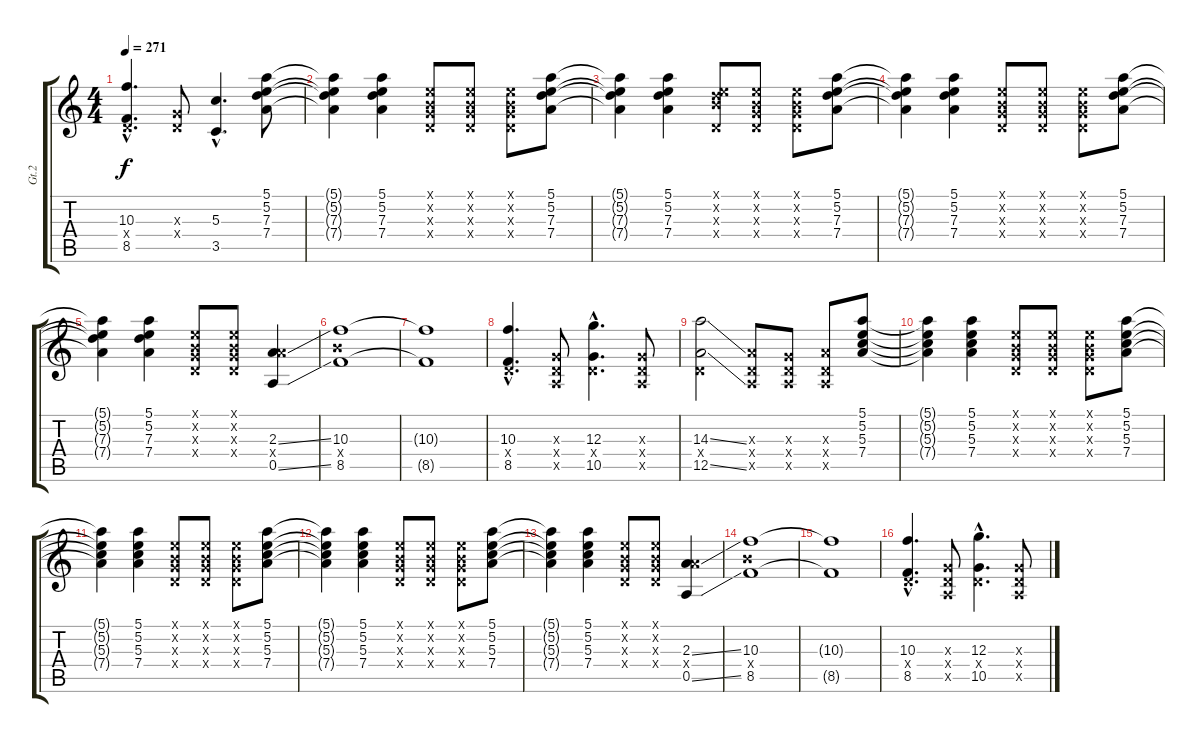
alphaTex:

\track ("Gt.2" "Gt.2") {instrument distortionguitar}
\staff {score tabs}
\tuning (E4 B3 G3 D3 A2 E2) {hide}
\ts (4 4)
\tempo 271
\clef g2
\ks c
(10.3{hac} 0.4{hac x} 8.5{hac}).4{d dy f} (0.3{x} 0.4{x}).8 (5.3{hac} 3.5{hac}).4{d} (5.1 5.2 7.3 7.4).8 |
(5.1{t} 5.2{t} 7.3{t} 7.4{t}).4 (5.1 5.2 7.3 7.4).4 (0.1{x} 0.2{x} 0.3{x} 0.4{x}).8 (0.1{x} 0.2{x} 0.3{x} 0.4{x}).8 (0.1{x} 0.2{x} 0.3{x} 0.4{x}).8 (5.1 5.2 7.3 7.4).8 |
(5.1{t} 5.2{t} 7.3{t} 7.4{t}).4 (5.1 5.2 7.3 7.4).4 (0.1{x} 0.2{x} 7.3{x} 0.4{x}).8 (0.1{x} 0.2{x} 0.3{x} 0.4{x}).8 (0.1{x} 0.2{x} 0.3{x} 0.4{x}).8 (5.1 5.2 7.3 7.4).8 |
(5.1{t} 5.2{t} 7.3{t} 7.4{t}).4 (5.1 5.2 7.3 7.4).4 (0.1{x} 0.2{x} 0.3{x} 0.4{x}).8 (0.1{x} 0.2{x} 0.3{x} 0.4{x}).8 (0.1{x} 0.2{x} 0.3{x} 0.4{x}).8 (5.1 5.2 7.3 7.4).8 |
(5.1{t} 5.2{t} 7.3{t} 7.4{t}).4 (5.1 5.2 7.3 7.4).4 (0.1{x} 0.2{x} 0.3{x} 0.4{x}).8 (0.1{x} 0.2{x} 0.3{x} 0.4{x}).8 (2.3{ss} 7.4{x} 0.5{ss}).4 |
(10.3 9.4{x} 8.5).1 |
(10.3{t} 8.5{t}).1 |
(10.3{hac} 0.4{hac x} 8.5{hac}).4{d} (0.3{x} 0.4{x} 0.5{x}).8 (12.3{hac} 0.4{hac x} 10.5{hac}).4{d} (0.3{x} 0.4{x} 0.5{x}).8 |
(14.3{ss} 0.4{x} 12.5{ss}).2 (2.3{x} 0.4{x} 0.5{x}).8 (0.3{x} 0.4{x} 0.5{x}).8 (2.3{x} 0.4{x} 0.5{x}).8 (5.1 5.2 5.3 7.4).8 |
(5.1{t} 5.2{t} 5.3{t} 7.4{t}).4 (5.1 5.2 5.3 7.4).4 (0.1{x} 0.2{x} 0.3{x} 0.4{x}).8 (0.1{x} 0.2{x} 0.3{x} 0.4{x}).8 (0.1{x} 0.2{x} 0.3{x} 0.4{x}).8 (5.1 5.2 5.3 7.4).8 |
(5.1{t} 5.2{t} 5.3{t} 7.4{t}).4 (5.1 5.2 5.3 7.4).4 (0.1{x} 0.2{x} 0.3{x} 0.4{x}).8 (0.1{x} 0.2{x} 0.3{x} 0.4{x}).8 (0.1{x} 0.2{x} 0.3{x} 0.4{x}).8 (5.1 5.2 5.3 7.4).8 |
(5.1{t} 5.2{t} 5.3{t} 7.4{t}).4 (5.1 5.2 5.3 7.4).4 (0.1{x} 0.2{x} 0.3{x} 0.4{x}).8 (0.1{x} 0.2{x} 0.3{x} 0.4{x}).8 (0.1{x} 0.2{x} 0.3{x} 0.4{x}).8 (5.1 5.2 5.3 7.4).8 |
(5.1{t} 5.2{t} 5.3{t} 7.4{t}).4 (5.1 5.2 5.3 7.4).4 (0.1{x} 0.2{x} 0.3{x} 0.4{x}).8 (0.1{x} 0.2{x} 0.3{x} 0.4{x}).8 (2.3{ss} 7.4{x} 0.5{ss}).4 |
(10.3 9.4{x} 8.5).1 |
(10.3{t} 8.5{t}).1 |
(10.3{hac} 0.4{hac x} 8.5{hac}).4{d} (0.3{x} 0.4{x} 0.5{x}).8 (12.3{hac} 0.4{hac x} 10.5{hac}).4{d} (0.3{x} 0.4{x} 0.5{x}).8
